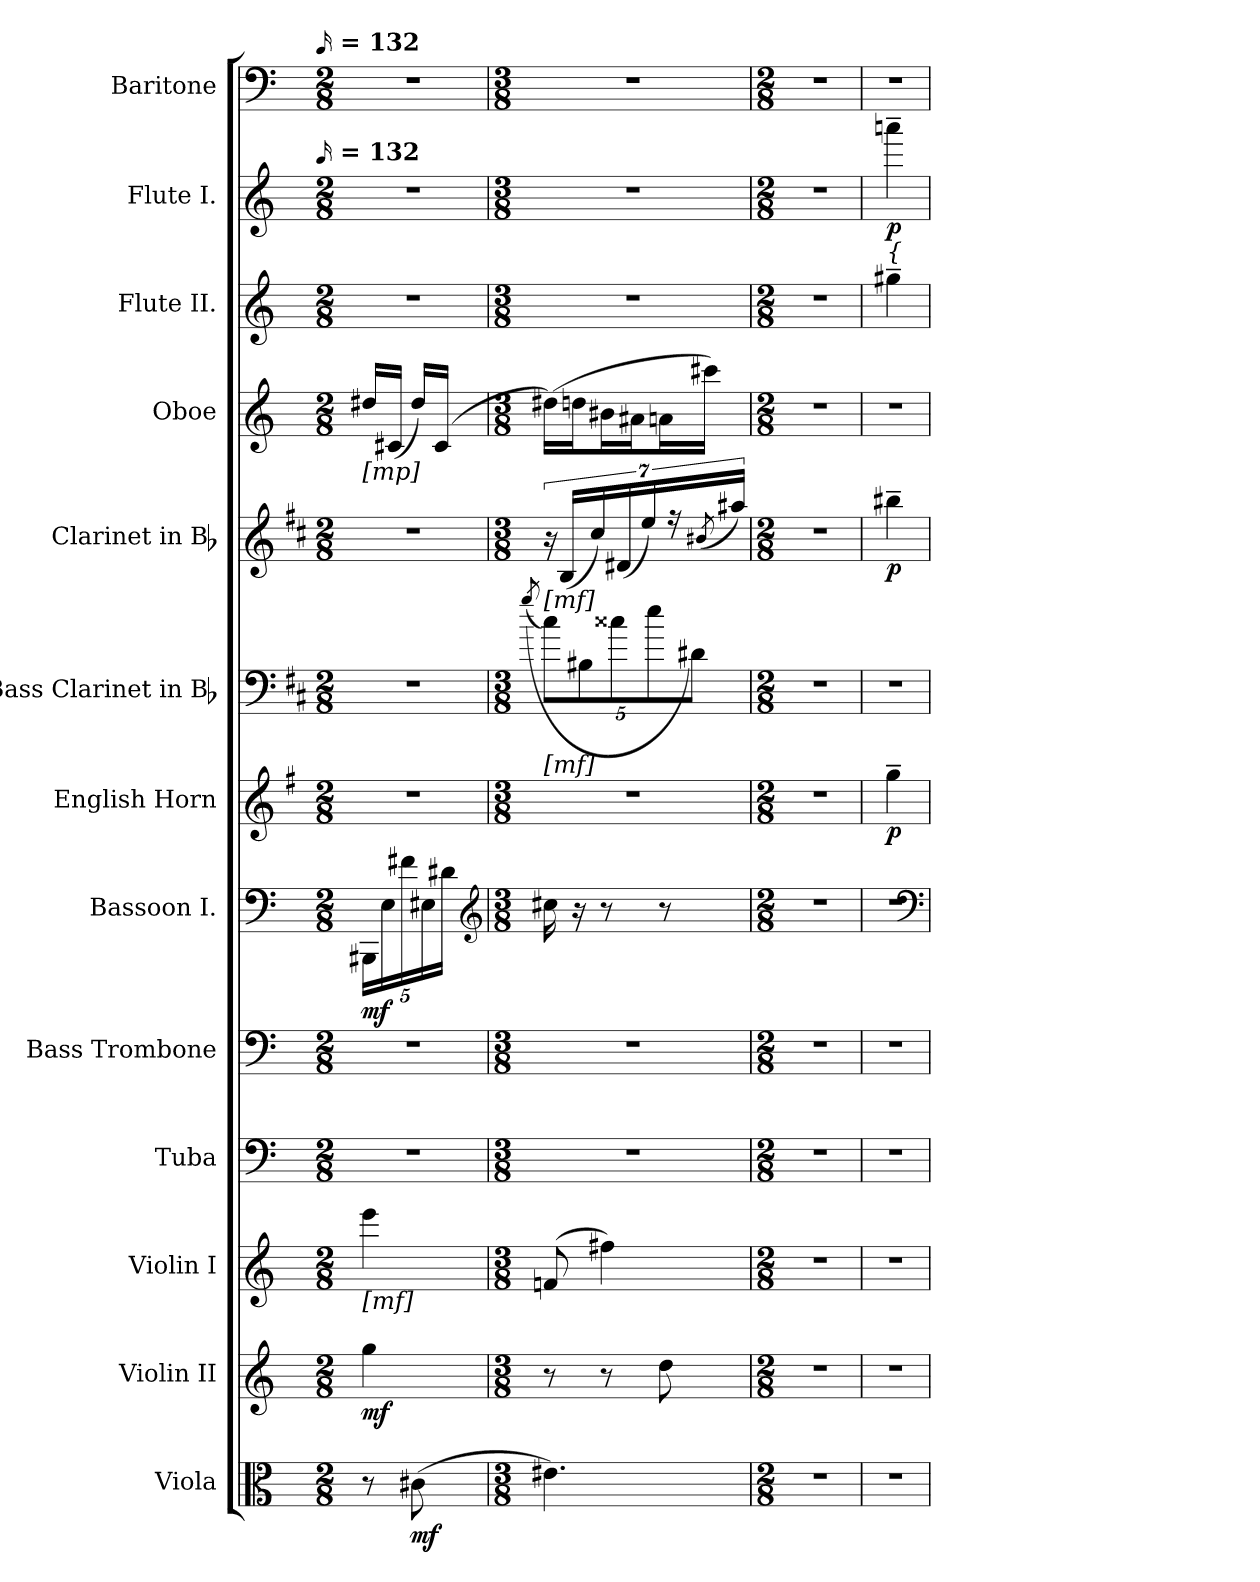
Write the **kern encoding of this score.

**kern	**dynam	**kern	**dynam	**kern	**kern	**kern	**kern	**dynam	**kern	**dynam	**kern	**kern	**dynam	**kern	**kern	**kern	**dynam	**kern
*part13	*part13	*part12	*part12	*part11	*part10	*part9	*part8	*part8	*part7	*part7	*part6	*part5	*part5	*part4	*part3	*part2	*part2	*part1
*staff13	*staff13	*staff12	*staff12	*staff11	*staff10	*staff9	*staff8	*staff8	*staff7	*staff7	*staff6	*staff5	*staff5	*staff4	*staff3	*staff2	*staff2	*staff1
*I"Viola	*	*I"Violin II	*	*I"Violin I	*I"Tuba	*I"Bass Trombone	*I"Bassoon I.	*	*I"English Horn	*	*I"Bass Clarinet in Bb	*I"Clarinet in Bb	*	*I"Oboe	*I"Flute II.	*I"Flute I.	*	*I"Baritone
*I'Vla.	*	*I'Vln. II	*	*I'Vln. I	*I'Tba.	*I'B. Tbn.	*I'Bsn.	*	*	*	*I'B. Cl.	*I'Cl.	*	*I'Ob.	*I'Fl.	*I'Fl.	*	*I'Bar.
*clefC3	*	*clefG2	*	*clefG2	*clefF4	*clefF4	*clefF4	*	*clefG2	*	*clefF4	*clefG2	*	*clefG2	*clefG2	*clefG2	*	*clefF4
*	*	*	*	*	*	*	*	*	*ITrd4c7	*	*ITrd1c2	*ITrd1c2	*	*	*	*	*	*
*k[]	*	*k[]	*	*k[]	*k[]	*k[]	*k[]	*	*k[]	*	*k[]	*k[]	*	*k[]	*k[]	*k[]	*	*k[]
*C:	*	*C:	*	*C:	*C:	*C:	*C:	*	*C:	*	*C:	*C:	*	*C:	*C:	*C:	*	*C:
!!LO:TX:omd:t=[16th] = 132
*M2/8	*	*M2/8	*	*M2/8	*M2/8	*M2/8	*M2/8	*	*M2/8	*	*M2/8	*M2/8	*	*M2/8	*M2/8	*M2/8	*	*M2/8
*MM33	*	*MM33	*	*MM33	*MM33	*MM33	*MM33	*	*MM33	*	*MM33	*MM33	*	*MM33	*MM33	*MM33	*	*MM33
=1	=1	=1	=1	=1	=1	=1	=1	=1	=1	=1	=1	=1	=1	=1	=1	=1	=1	=1
!	!	!	!	!	!	!	!	!	!	!	!	!	!	!	!	!LO:TX:t=[16th] = 132	!	!
!	!	!	!	!	!	!	!	!	!	!	!	!	!	!LO:TX:b:t=[mp]	!	!	!	!
!	!	!	!	!LO:TX:b:t=[mf]	!	!	!	!	!	!	!	!	!	!	!	!	!	!
8r	.	4gg	mf	4eee	4r	4r	20BBB#XLL	mf	4r	.	4r	4r	.	16dd#XLL	4r	4r	.	4r
.	.	.	.	.	.	.	20E	.	.	.	.	.	.	.	.	.	.	.
.	.	.	.	.	.	.	.	.	.	.	.	.	.	(16c#XJJ	.	.	.	.
.	.	.	.	.	.	.	20f#X	.	.	.	.	.	.	.	.	.	.	.
(8c#X	mf	.	.	.	.	.	.	.	.	.	.	.	.	16dd#LL)	.	.	.	.
.	.	.	.	.	.	.	20E#X	.	.	.	.	.	.	.	.	.	.	.
.	.	.	.	.	.	.	.	.	.	.	.	.	.	(16c#JJ	.	.	.	.
.	.	.	.	.	.	.	20d#XJJ	.	.	.	.	.	.	.	.	.	.	.
*	*	*	*	*	*	*	*clefG2	*	*	*	*	*	*	*	*	*	*	*
=2	=2	=2	=2	=2	=2	=2	=2	=2	=2	=2	=2	=2	=2	=2	=2	=2	=2	=2
*M3/8	*	*M3/8	*	*M3/8	*M3/8	*M3/8	*M3/8	*	*M3/8	*	*M3/8	*M3/8	*	*M3/8	*M3/8	*M3/8	*	*M3/8
.	.	.	.	.	.	.	.	.	.	.	((8qff/	.	.	.	.	.	.	.
!	!	!	!	!	!	!	!	!	!	!	!	!LO:TX:b:t=[mf]	!	!	!	!	!	!
!	!	!	!	!	!	!	!	!	!	!	!LO:TX:b:t=[mf]	!	!	!	!	!	!	!
4.e#X)	.	8r	.	(8fn	8%3r	8%3r	16cc#X	.	8%3r	.	40%3bL)	56%3r	.	(16dd#XLL)	8%3r	8%3r	.	8%3r
.	.	.	.	.	.	.	.	.	.	.	.	(56%3ALL	.	.	.	.	.	.
.	.	.	.	.	.	.	16r	.	.	.	.	.	.	16ddnJ	.	.	.	.
.	.	.	.	.	.	.	.	.	.	.	40%3A#X	.	.	.	.	.	.	.
.	.	.	.	.	.	.	.	.	.	.	.	56%3b)	.	.	.	.	.	.
.	.	8r	.	4ff#X)	.	.	8r	.	.	.	.	.	.	16b#XL	.	.	.	.
.	.	.	.	.	.	.	.	.	.	.	40%3b#X	.	.	.	.	.	.	.
.	.	.	.	.	.	.	.	.	.	.	.	(56%3c#X	.	.	.	.	.	.
.	.	.	.	.	.	.	.	.	.	.	.	.	.	16a#XJ	.	.	.	.
.	.	.	.	.	.	.	.	.	.	.	.	56%3dd)	.	.	.	.	.	.
.	.	.	.	.	.	.	.	.	.	.	40%3dd	.	.	.	.	.	.	.
.	.	8dd	.	.	.	.	8r	.	.	.	.	.	.	16anL	.	.	.	.
.	.	.	.	.	.	.	.	.	.	.	.	56%3r	.	.	.	.	.	.
.	.	.	.	.	.	.	.	.	.	.	40%3c#XJ)	.	.	.	.	.	.	.
.	.	.	.	.	.	.	.	.	.	.	.	.	.	16ccc#XJJ)	.	.	.	.
.	.	.	.	.	.	.	.	.	.	.	.	(8qa#X/	.	.	.	.	.	.
.	.	.	.	.	.	.	.	.	.	.	.	56%3gg#XJJ)	.	.	.	.	.	.
=3	=3	=3	=3	=3	=3	=3	=3	=3	=3	=3	=3	=3	=3	=3	=3	=3	=3	=3
*M2/8	*	*M2/8	*	*M2/8	*M2/8	*M2/8	*M2/8	*	*M2/8	*	*M2/8	*M2/8	*	*M2/8	*M2/8	*M2/8	*	*M2/8
4r	.	4r	.	4r	4r	4r	4r	.	4r	.	4r	4r	.	4r	4r	4r	.	4r
=4	=4	=4	=4	=4	=4	=4	=4	=4	=4	=4	=4	=4	=4	=4	=4	=4	=4	=4
!	!	!	!	!	!	!	!	!	!	!	!	!	!	!	!	!LO:TX:b:i:t={	!	!
4r	.	4r	.	4r	4r	4r	4r	.	4cc~	p	4r	4aa#X~	p	4r	4gg#X~	4aaan~	p	4r
*	*	*	*	*	*	*	*clefF4	*	*	*	*	*	*	*	*	*	*	*
=	=	=	=	=	=	=	=	=	=	=	=	=	=	=	=	=	=	=
*-	*-	*-	*-	*-	*-	*-	*-	*-	*-	*-	*-	*-	*-	*-	*-	*-	*-	*-
